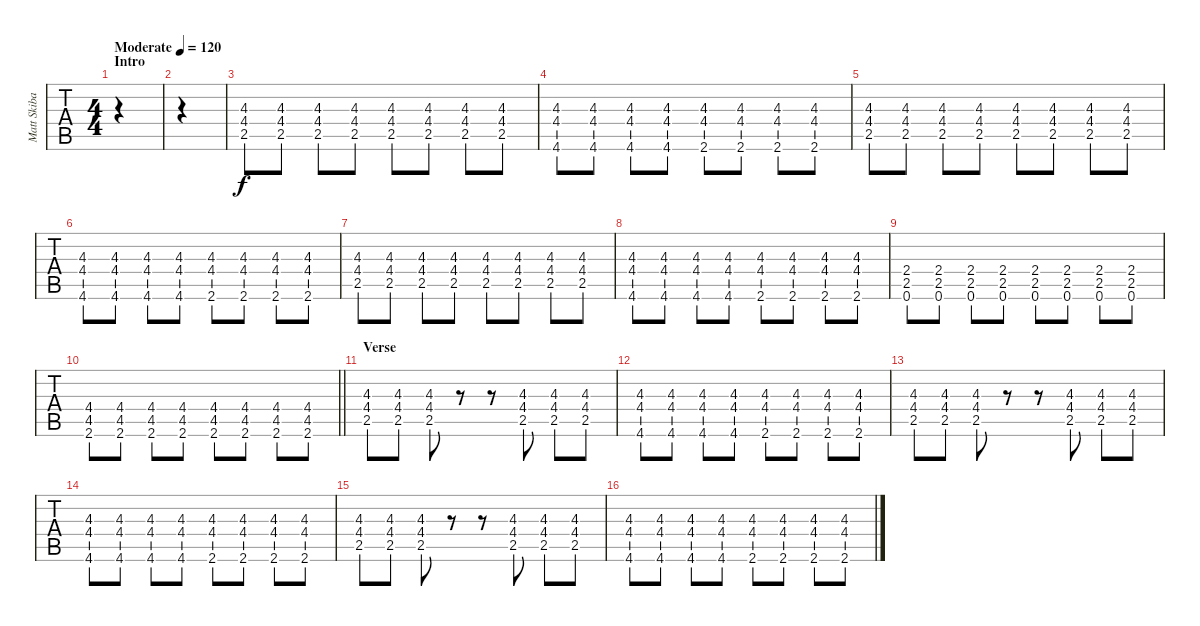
\track ("Matt Skiba - Guitar Two" "Matt Skiba") {instrument distortionguitar}
\staff {tabs}
\tuning (E4 B3 G3 D3 A2 E2) {hide}
\ts (4 4)
\section ("" "Intro")
\tempo (120 "Moderate")
\clef g2
\ks b
|
|
(4.3 4.4 2.5).8 (4.3 4.4 2.5).8 (4.3 4.4 2.5).8 (4.3 4.4 2.5).8 (4.3 4.4 2.5).8 (4.3 4.4 2.5).8 (4.3 4.4 2.5).8 (4.3 4.4 2.5).8 |
(4.3 4.4 4.6).8 (4.3 4.4 4.6).8 (4.3 4.4 4.6).8 (4.3 4.4 4.6).8 (4.3 4.4 2.6).8 (4.3 4.4 2.6).8 (4.3 4.4 2.6).8 (4.3 4.4 2.6).8 |
(4.3 4.4 2.5).8 (4.3 4.4 2.5).8 (4.3 4.4 2.5).8 (4.3 4.4 2.5).8 (4.3 4.4 2.5).8 (4.3 4.4 2.5).8 (4.3 4.4 2.5).8 (4.3 4.4 2.5).8 |
(4.3 4.4 4.6).8 (4.3 4.4 4.6).8 (4.3 4.4 4.6).8 (4.3 4.4 4.6).8 (4.3 4.4 2.6).8 (4.3 4.4 2.6).8 (4.3 4.4 2.6).8 (4.3 4.4 2.6).8 |
(4.3 4.4 2.5).8 (4.3 4.4 2.5).8 (4.3 4.4 2.5).8 (4.3 4.4 2.5).8 (4.3 4.4 2.5).8 (4.3 4.4 2.5).8 (4.3 4.4 2.5).8 (4.3 4.4 2.5).8 |
(4.3 4.4 4.6).8 (4.3 4.4 4.6).8 (4.3 4.4 4.6).8 (4.3 4.4 4.6).8 (4.3 4.4 2.6).8 (4.3 4.4 2.6).8 (4.3 4.4 2.6).8 (4.3 4.4 2.6).8 |
(2.4 2.5 0.6).8 (2.4 2.5 0.6).8 (2.4 2.5 0.6).8 (2.4 2.5 0.6).8 (2.4 2.5 0.6).8 (2.4 2.5 0.6).8 (2.4 2.5 0.6).8 (2.4 2.5 0.6).8 |
\barLineRight lightlight
(4.4 4.5 2.6).8 (4.4 4.5 2.6).8 (4.4 4.5 2.6).8 (4.4 4.5 2.6).8 (4.4 4.5 2.6).8 (4.4 4.5 2.6).8 (4.4 4.5 2.6).8 (4.4 4.5 2.6).8 |
\section ("" "Verse")
(4.3 4.4 2.5).8 (4.3 4.4 2.5).8 (4.3 4.4 2.5).8 r.8 r.8 (4.3 4.4 2.5).8 (4.3 4.4 2.5).8 (4.3 4.4 2.5).8 |
(4.3 4.4 4.6).8 (4.3 4.4 4.6).8 (4.3 4.4 4.6).8 (4.3 4.4 4.6).8 (4.3 4.4 2.6).8 (4.3 4.4 2.6).8 (4.3 4.4 2.6).8 (4.3 4.4 2.6).8 |
(4.3 4.4 2.5).8 (4.3 4.4 2.5).8 (4.3 4.4 2.5).8 r.8 r.8 (4.3 4.4 2.5).8 (4.3 4.4 2.5).8 (4.3 4.4 2.5).8 |
(4.3 4.4 4.6).8 (4.3 4.4 4.6).8 (4.3 4.4 4.6).8 (4.3 4.4 4.6).8 (4.3 4.4 2.6).8 (4.3 4.4 2.6).8 (4.3 4.4 2.6).8 (4.3 4.4 2.6).8 |
(4.3 4.4 2.5).8 (4.3 4.4 2.5).8 (4.3 4.4 2.5).8 r.8 r.8 (4.3 4.4 2.5).8 (4.3 4.4 2.5).8 (4.3 4.4 2.5).8 |
(4.3 4.4 4.6).8 (4.3 4.4 4.6).8 (4.3 4.4 4.6).8 (4.3 4.4 4.6).8 (4.3 4.4 2.6).8 (4.3 4.4 2.6).8 (4.3 4.4 2.6).8 (4.3 4.4 2.6).8
